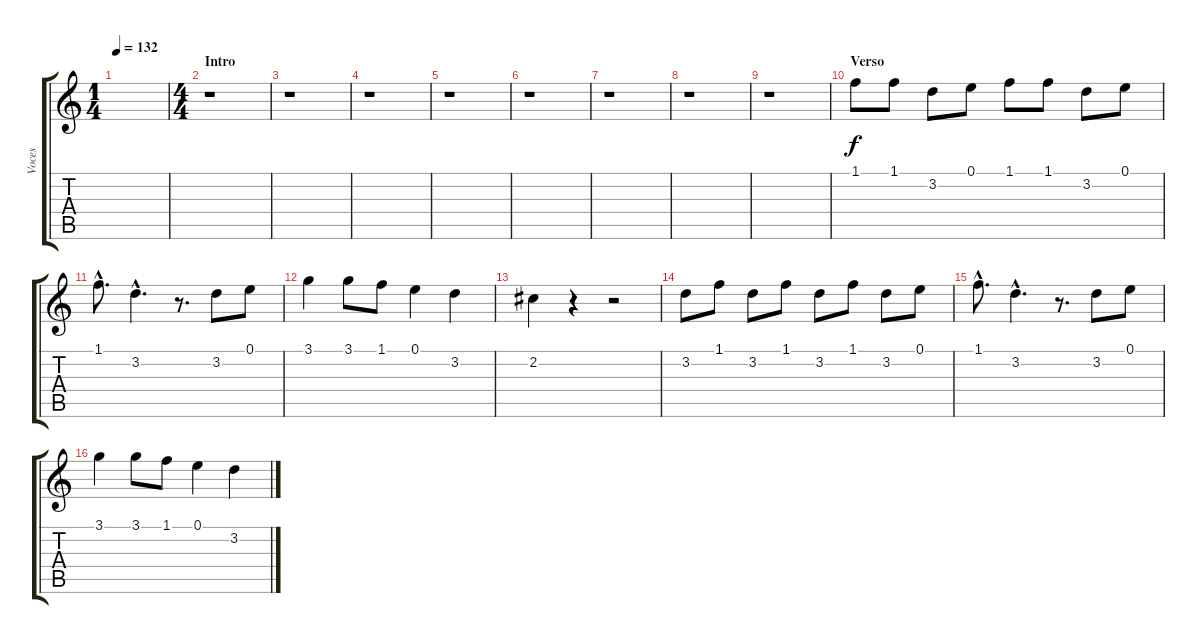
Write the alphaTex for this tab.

\track ("Voces" "Voces") {instrument distortionguitar}
\staff {score tabs}
\tuning (E4 B3 G3 D3 A2 E2) {hide}
\ts (1 4)
\tempo 132
\clef g2
\ks c
|
\ts (4 4)
\section ("" "Intro")
r.1 |
r.1 |
r.1 |
r.1 |
r.1 |
r.1 |
r.1 |
r.1 |
\section ("" "Verso")
1.1.8 1.1.8 3.2.8 0.1.8 1.1.8 1.1.8 3.2.8 0.1.8 |
1.1{hac}.8{d} 3.2{hac}.4{d} r.8{d} 3.2.8 0.1.8 |
3.1.4 3.1.8 1.1.8 0.1.4 3.2.4 |
2.2.4 r.4 r.2 |
3.2.8 1.1.8 3.2.8 1.1.8 3.2.8 1.1.8 3.2.8 0.1.8 |
1.1{hac}.8{d} 3.2{hac}.4{d} r.8{d} 3.2.8 0.1.8 |
3.1.4 3.1.8 1.1.8 0.1.4 3.2.4
